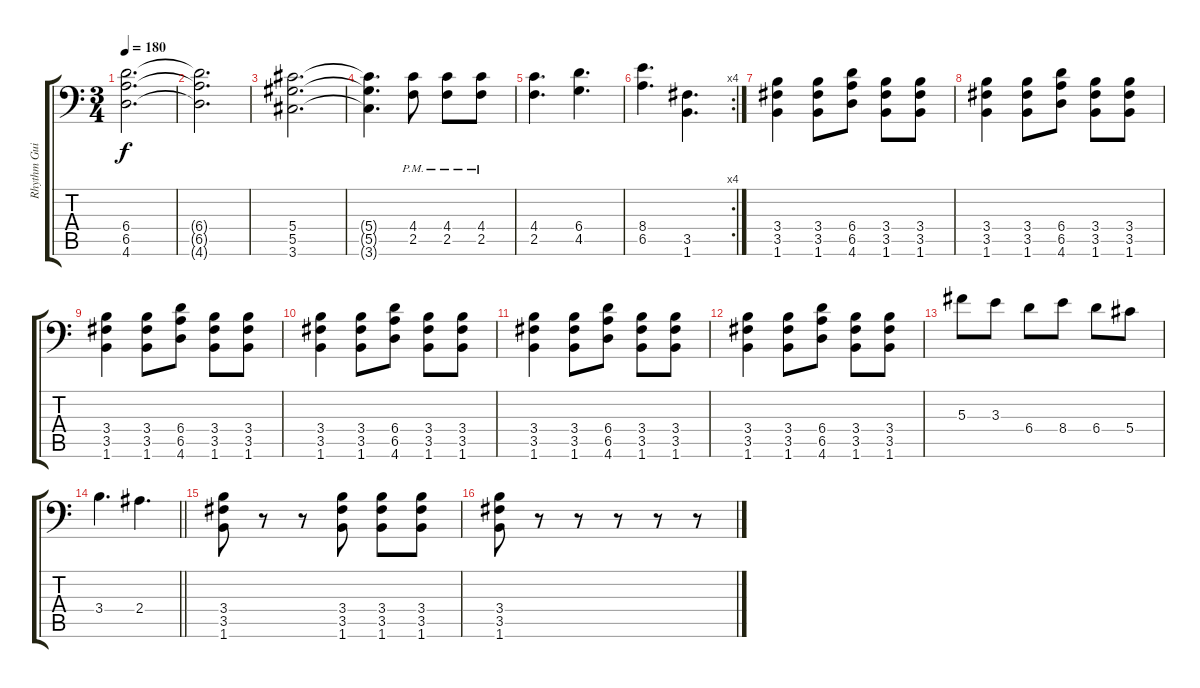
\track ("Rhythm Guitar 1" "Rhythm Gui") {instrument distortionguitar}
\staff {score tabs}
\tuning (Bb3 F3 Db3 Ab2 Eb2 Bb1) {hide}
\ts (3 4)
\tempo 180
\clef f4
\ks c
(6.4 6.5 4.6).2{d dy f} |
(6.4{t} 6.5{t} 4.6{t}).2{d} |
(5.4 5.5 3.6).2{d} |
(5.4{t} 5.5{t} 3.6{t}).4{d} (4.4{pm} 2.5{pm}).8 (4.4{pm} 2.5{pm}).8 (4.4{pm} 2.5{pm}).8 |
(4.4 2.5).4{d} (6.4 4.5).4{d} |
\rc 4
(8.4 6.5).4{d} (3.5 1.6).4{d} |
(3.4 3.5 1.6).4 (3.4 3.5 1.6).8 (6.4 6.5 4.6).8 (3.4 3.5 1.6).8 (3.4 3.5 1.6).8 |
(3.4 3.5 1.6).4 (3.4 3.5 1.6).8 (6.4 6.5 4.6).8 (3.4 3.5 1.6).8 (3.4 3.5 1.6).8 |
(3.4 3.5 1.6).4 (3.4 3.5 1.6).8 (6.4 6.5 4.6).8 (3.4 3.5 1.6).8 (3.4 3.5 1.6).8 |
(3.4 3.5 1.6).4 (3.4 3.5 1.6).8 (6.4 6.5 4.6).8 (3.4 3.5 1.6).8 (3.4 3.5 1.6).8 |
(3.4 3.5 1.6).4 (3.4 3.5 1.6).8 (6.4 6.5 4.6).8 (3.4 3.5 1.6).8 (3.4 3.5 1.6).8 |
(3.4 3.5 1.6).4 (3.4 3.5 1.6).8 (6.4 6.5 4.6).8 (3.4 3.5 1.6).8 (3.4 3.5 1.6).8 |
5.3.8 3.3.8 6.4.8 8.4.8 6.4.8 5.4.8 |
\barLineRight lightlight
3.4.4{d} 2.4.4{d} |
(3.4 3.5 1.6).8 r.8 r.8 (3.4 3.5 1.6).8 (3.4 3.5 1.6).8 (3.4 3.5 1.6).8 |
(3.4 3.5 1.6).8 r.8 r.8 r.8 r.8 r.8
